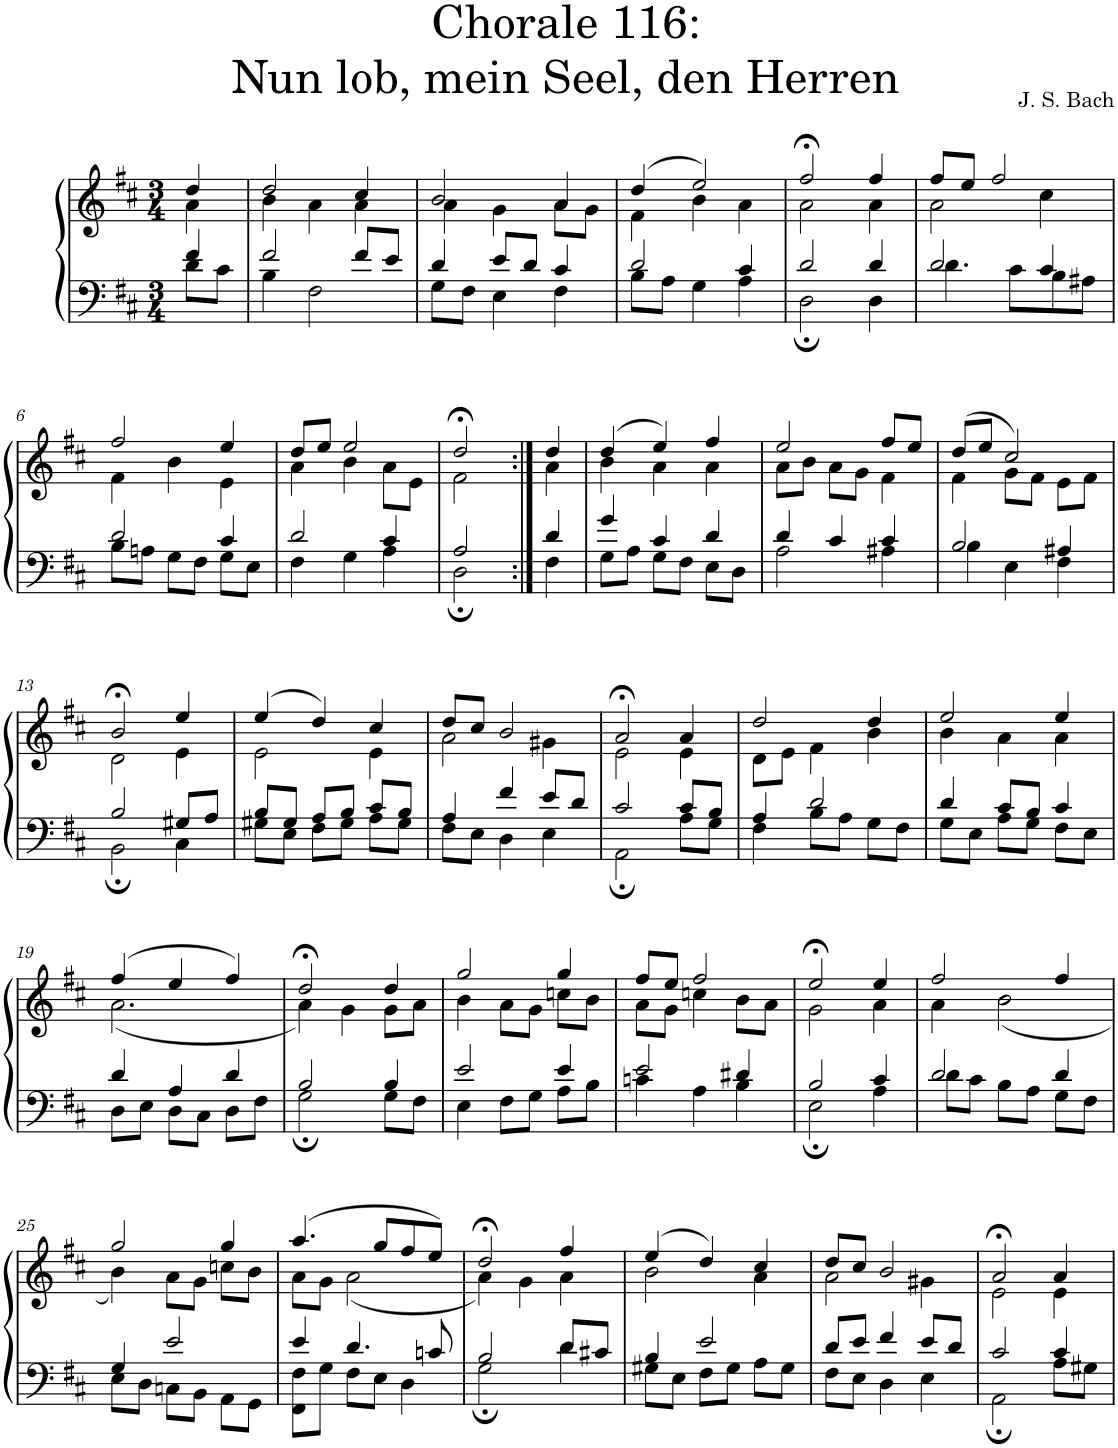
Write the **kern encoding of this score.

**kern	**kern
*part1	*part1
*staff2	*staff1
*I"S,A	*
*clefF4	*clefG2
*k[f#c#]	*k[f#c#]
*M3/4	*M3/4
=	=
*^	*^
4f#/	8d\L	4dd/	4a\
.	8c#\J	.	.
=1	=1	=1	=1
2f#/	4B\	2dd/	4b\
.	2F#\	.	4a\
8f#/L	.	4cc#/	4a\
8e/J	.	.	.
=2	=2	=2	=2
4d/	8G\L	2b/	4a\
.	8F#\J	.	.
8e/L	4E\	.	4g\
8d/J	.	.	.
4c#/	4F#\	4a/	8a\L
.	.	.	8g\J
=3	=3	=3	=3
2d/	8B\L	(>4dd/	4f#\
.	8A\J	.	.
.	4G\	2ee/)	4b\
4c#/	4A\	.	4a\
=4	=4	=4	=4
2d/	2D;\	2ff#;</	2a\
4d/	4D\	4ff#/	4a\
=5	=5	=5	=5
2d/	4.d\	8ff#/L	2a\
.	.	8ee/J	.
.	.	2ff#/	.
.	8c#\L	.	.
4c#/	8B\	.	4cc#\
.	8A#X\J	.	.
!!LO:LB:g=z	!!
=6	=6	=6	=6
2d/	8B\L	2ff#/	4f#\
.	8An\J	.	.
.	8G\L	.	4b\
.	8F#\J	.	.
4c#/	8G\L	4ee/	4e\
.	8E\J	.	.
=7	=7	=7	=7
2d/	4F#\	8dd/L	4a\
.	.	8ee/J	.
.	4G\	2ee/	4b\
4c#/	4A\	.	8a\L
.	.	.	8e\J
=1697	=1697	=1697	=1697
2A/	2D;\	2dd;</	2f#\
=1698:|!	=1698:|!	=1698:|!	=1698:|!
4d/	4F#\	4dd/	4a\
=10	=10	=10	=10
4g/	8G\L	(>4dd/	4b\
.	8A\J	.	.
4c#/	8G\L	4ee/)	4a\
.	8F#\J	.	.
4d/	8E\L	4ff#/	4a\
.	8D\J	.	.
=11	=11	=11	=11
4d/	2A\	2ee/	8a\L
.	.	.	8b\J
4c#/	.	.	8a\L
.	.	.	8g\J
4c#/	4A#X\	8ff#/L	4f#\
.	.	8ee/J	.
=12	=12	=12	=12
2B/	4B\	(>8dd/L	4f#\
.	.	8ee/J	.
.	4E\	2cc#/)	8g\L
.	.	.	8f#\J
4A#X/	4F#\	.	8e\L
.	.	.	8f#\J
!!LO:LB:g=z	!!
=13	=13	=13	=13
2B/	2BB;\	2b;</	2d\
8G#X/L	4C#\	4ee/	4e\
8A/J	.	.	.
=14	=14	=14	=14
8B/L	8G#X\L	(>4ee/	2e\
8G#/J	8E\J	.	.
8A/L	8F#\L	4dd/)	.
8B/J	8G#\J	.	.
8c#/L	8A\L	4cc#/	4e\
8B/J	8G#\J	.	.
=15	=15	=15	=15
4A/	8F#\L	8dd/L	2a\
.	8E\J	8cc#/J	.
4f#/	4D\	2b/	.
8e/L	4E\	.	4g#X\
8d/J	.	.	.
=16	=16	=16	=16
2c#/	2AA;\	2a;</	2e\
8c#/L	8A\L	4a/	4e\
8B/J	8G\J	.	.
=17	=17	=17	=17
4A/	4F#\	2dd/	8d\L
.	.	.	8e\J
2d/	8B\L	.	4f#\
.	8A\J	.	.
.	8G\L	4dd/	4b\
.	8F#\J	.	.
=18	=18	=18	=18
4d/	8G\L	2ee/	4b\
.	8E\J	.	.
8c#/L	8A\L	.	4a\
8B/J	8G\J	.	.
4c#/	8F#\L	4ee/	4a\
.	8E\J	.	.
!!LO:LB:g=z	!!
=19	=19	=19	=19
4d/	8D\L	(>4ff#/	(<2.a\
.	8E\J	.	.
4A/	8D\L	4ee/	.
.	8C#\J	.	.
4d/	8D\L	4ff#/)	.
.	8F#\J	.	.
=20	=20	=20	=20
2B/	2G;\	2dd;</	4a\)
.	.	.	4g\
4B/	8G\L	4dd/	8g\L
.	8F#\J	.	8a\J
=21	=21	=21	=21
2e/	4E\	2gg/	4b\
.	8F#\L	.	8a\L
.	8G\J	.	8g\J
4e/	8A\L	4gg/	8ccn\L
.	8B\J	.	8b\J
=22	=22	=22	=22
2e/	4cn\	8ff#/L	8a\L
.	.	8ee/J	8g\J
.	4A\	2ff#/	4ccn\
4d#X/	4B\	.	8b\L
.	.	.	8a\J
=23	=23	=23	=23
2B/	2E;\	2ee;</	2g\
4c#/	4A\	4ee/	4a\
=24	=24	=24	=24
2d/	8d\L	2ff#/	4a\
.	8c#\J	.	.
.	8B\L	.	(<2b\
.	8A\J	.	.
4d/	8G\L	4ff#/	.
.	8F#\J	.	.
!!LO:LB:g=z	!!
=25	=25	=25	=25
4G/	8E\L	2gg/	4b\)
.	8D\J	.	.
2e/	8Cn\L	.	8a\L
.	8BB\J	.	8g\J
.	8AA\L	4gg/	8ccn\L
.	8GG\J	.	8b\J
=26	=26	=26	=26
4e/	8FF#\ 8F#\L	(>4.aa/	8a\L
.	8G\J	.	8g\J
4.d/	8F#\L	.	(<2a\
.	8E\J	8gg/L	.
.	4D\	8ff#/	.
8cn/	.	8ee/J)	.
=27	=27	=27	=27
2B/	2G;\	2dd;</	4a\)
.	.	.	4g\
8d/L	4d\	4ff#/	4a\
8c#X/J	.	.	.
=28	=28	=28	=28
4B/	8G#X\L	(>4ee/	2b\
.	8E\J	.	.
2e/	8F#\L	4dd/)	.
.	8G#\J	.	.
.	8A\L	4cc#/	4a\
.	8G#\J	.	.
=29	=29	=29	=29
8d/L	8F#\L	8dd/L	2a\
8e/J	8E\J	8cc#/J	.
4f#/	4D\	2b/	.
8e/L	4E\	.	4g#X\
8d/J	.	.	.
=30	=30	=30	=30
2c#/	2AA;\	2a;</	2e\
4c#/	8A\L	4a/	4e\
.	8G#X\J	.	.
*v	*v	*	*
*	*v	*v
=	=
*-	*-
